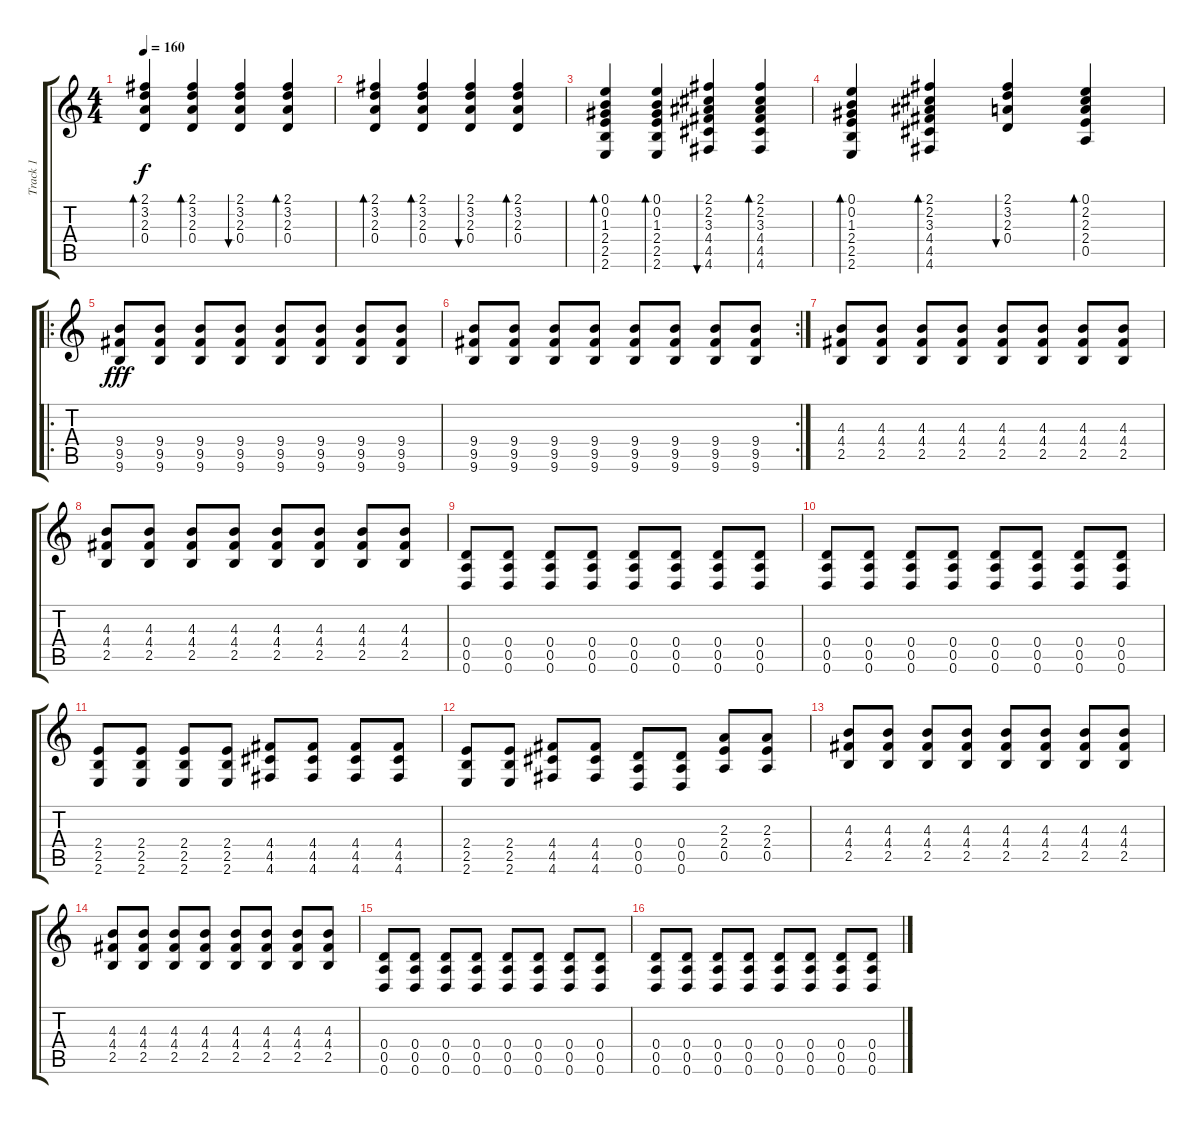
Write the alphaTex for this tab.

\track ("Track 1" "Track 1") {instrument distortionguitar}
\staff {score tabs}
\tuning (E4 B3 G3 D3 A2 D2) {hide}
\ts (4 4)
\tempo 160
\clef g2
\ks c
(2.1 3.2 2.3 0.4).4{bd 60 dy f instrument acousticguitarsteel} (2.1 3.2 2.3 0.4).4{bd 60} (2.1 3.2 2.3 0.4).4{bu 60} (2.1 3.2 2.3 0.4).4{bd 60} |
(2.1 3.2 2.3 0.4).4{bd 60 instrument acousticguitarsteel} (2.1 3.2 2.3 0.4).4{bd 60} (2.1 3.2 2.3 0.4).4{bu 60} (2.1 3.2 2.3 0.4).4{bd 60} |
(0.1 0.2 1.3 2.4 2.5 2.6).4{bd 60} (0.1 0.2 1.3 2.4 2.5 2.6).4{bd 60} (2.1 2.2 3.3 4.4 4.5 4.6).4{bu 60} (2.1 2.2 3.3 4.4 4.5 4.6).4{bd 60} |
(0.1 0.2 1.3 2.4 2.5 2.6).4{bd 60} (2.1 2.2 3.3 4.4 4.5 4.6).4{bd 60} (2.1 3.2 2.3 0.4).4{bu 60} (0.1 2.2 2.3 2.4 0.5).4{bd 60} |
\ro
(9.4 9.5 9.6).8{dy fff instrument distortionguitar} (9.4 9.5 9.6).8 (9.4 9.5 9.6).8 (9.4 9.5 9.6).8 (9.4 9.5 9.6).8 (9.4 9.5 9.6).8 (9.4 9.5 9.6).8 (9.4 9.5 9.6).8 |
\rc 2
(9.4 9.5 9.6).8{instrument distortionguitar} (9.4 9.5 9.6).8 (9.4 9.5 9.6).8 (9.4 9.5 9.6).8 (9.4 9.5 9.6).8 (9.4 9.5 9.6).8 (9.4 9.5 9.6).8 (9.4 9.5 9.6).8 |
(4.3 4.4 2.5).8 (4.3 4.4 2.5).8 (4.3 4.4 2.5).8 (4.3 4.4 2.5).8 (4.3 4.4 2.5).8 (4.3 4.4 2.5).8 (4.3 4.4 2.5).8 (4.3 4.4 2.5).8 |
(4.3 4.4 2.5).8 (4.3 4.4 2.5).8 (4.3 4.4 2.5).8 (4.3 4.4 2.5).8 (4.3 4.4 2.5).8 (4.3 4.4 2.5).8 (4.3 4.4 2.5).8 (4.3 4.4 2.5).8 |
(0.4 0.5 0.6).8 (0.4 0.5 0.6).8 (0.4 0.5 0.6).8 (0.4 0.5 0.6).8 (0.4 0.5 0.6).8 (0.4 0.5 0.6).8 (0.4 0.5 0.6).8 (0.4 0.5 0.6).8 |
(0.4 0.5 0.6).8 (0.4 0.5 0.6).8 (0.4 0.5 0.6).8 (0.4 0.5 0.6).8 (0.4 0.5 0.6).8 (0.4 0.5 0.6).8 (0.4 0.5 0.6).8 (0.4 0.5 0.6).8 |
(2.4 2.5 2.6).8 (2.4 2.5 2.6).8 (2.4 2.5 2.6).8 (2.4 2.5 2.6).8 (4.4 4.5 4.6).8 (4.4 4.5 4.6).8 (4.4 4.5 4.6).8 (4.4 4.5 4.6).8 |
(2.4 2.5 2.6).8 (2.4 2.5 2.6).8 (4.4 4.5 4.6).8 (4.4 4.5 4.6).8 (0.4 0.5 0.6).8 (0.4 0.5 0.6).8 (2.3 2.4 0.5).8 (2.3 2.4 0.5).8 |
(4.3 4.4 2.5).8 (4.3 4.4 2.5).8 (4.3 4.4 2.5).8 (4.3 4.4 2.5).8 (4.3 4.4 2.5).8 (4.3 4.4 2.5).8 (4.3 4.4 2.5).8 (4.3 4.4 2.5).8 |
(4.3 4.4 2.5).8 (4.3 4.4 2.5).8 (4.3 4.4 2.5).8 (4.3 4.4 2.5).8 (4.3 4.4 2.5).8 (4.3 4.4 2.5).8 (4.3 4.4 2.5).8 (4.3 4.4 2.5).8 |
(0.4 0.5 0.6).8 (0.4 0.5 0.6).8 (0.4 0.5 0.6).8 (0.4 0.5 0.6).8 (0.4 0.5 0.6).8 (0.4 0.5 0.6).8 (0.4 0.5 0.6).8 (0.4 0.5 0.6).8 |
(0.4 0.5 0.6).8 (0.4 0.5 0.6).8 (0.4 0.5 0.6).8 (0.4 0.5 0.6).8 (0.4 0.5 0.6).8 (0.4 0.5 0.6).8 (0.4 0.5 0.6).8 (0.4 0.5 0.6).8
